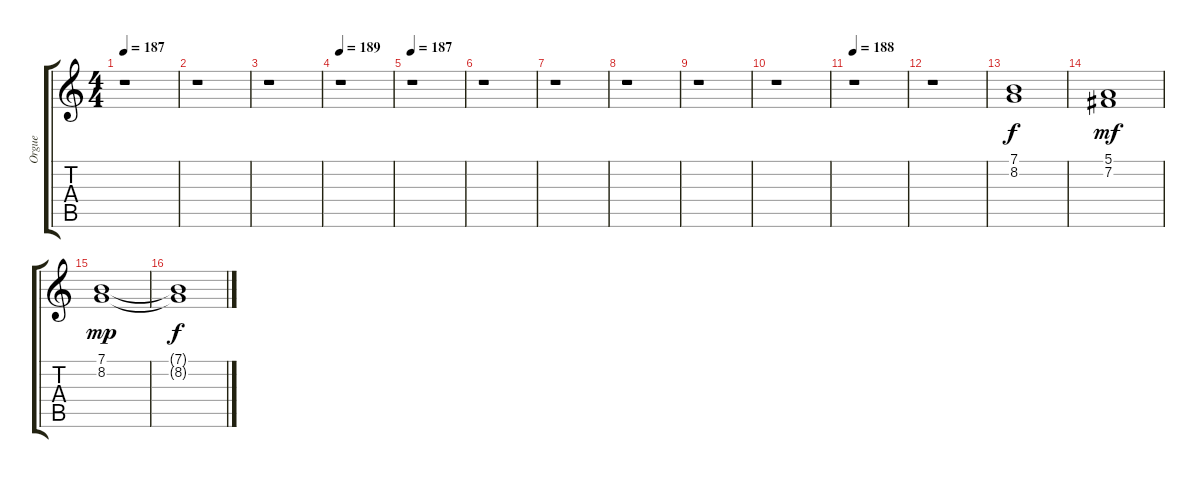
\track ("Orgue               " "Orgue     ") {instrument rockorgan}
\staff {score tabs}
\tuning (E4 B3 G3 D3 A2 E2) {hide}
\ts (4 4)
\tempo 187
\clef g2
\ks c
r.1{dy f} |
r.1 |
r.1 |
\tempo 189
r.1 |
\tempo 187
r.1 |
r.1 |
r.1 |
r.1 |
r.1 |
r.1 |
\tempo 188
r.1 |
r.1 |
(7.1 8.2).1 |
(5.1 7.2).1{dy mf} |
(7.1 8.2).1{dy mp} |
(7.1{t} 8.2{t}).1{dy f}
